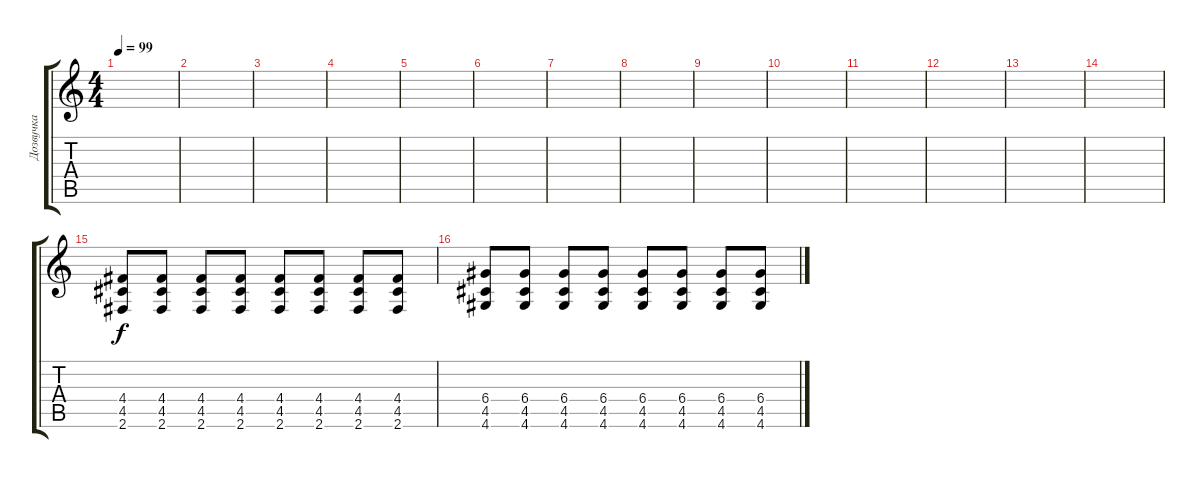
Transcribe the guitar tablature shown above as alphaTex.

\track ("Дозвучка" "Дозвучка") {instrument distortionguitar}
\staff {score tabs}
\tuning (E4 B3 G3 D3 A2 E2) {hide}
\ts (4 4)
\tempo 99
\clef g2
\ks c
|
|
|
|
|
|
|
|
|
|
|
|
|
|
(4.4 4.5 2.6).8 (4.4 4.5 2.6).8 (4.4 4.5 2.6).8 (4.4 4.5 2.6).8 (4.4 4.5 2.6).8 (4.4 4.5 2.6).8 (4.4 4.5 2.6).8 (4.4 4.5 2.6).8 |
(6.4 4.5 4.6).8 (6.4 4.5 4.6).8 (6.4 4.5 4.6).8 (6.4 4.5 4.6).8 (6.4 4.5 4.6).8 (6.4 4.5 4.6).8 (6.4 4.5 4.6).8 (6.4 4.5 4.6).8
